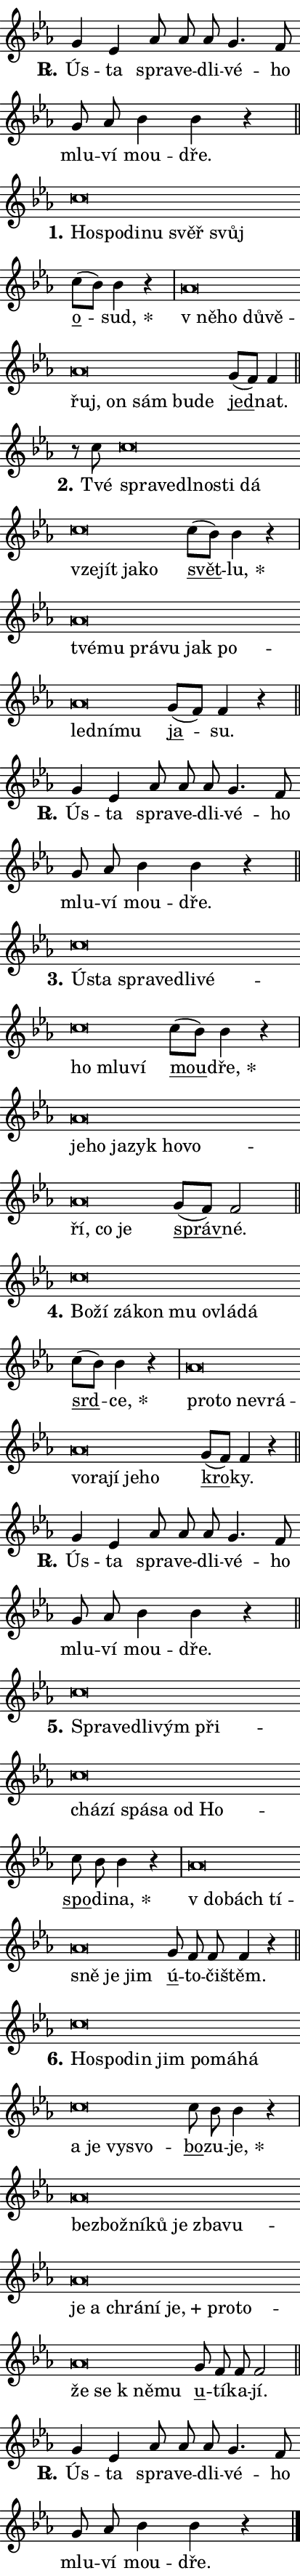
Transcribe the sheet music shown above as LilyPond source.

\version "2.22.1"
\header { tagline = "" }
\paper {
  indent = 0\cm
  top-margin = 0\cm
  right-margin = 0\cm
  bottom-margin = 0\cm
  left-margin = 0\cm
  paper-width = 7\cm
  page-breaking = #ly:one-page-breaking
  system-system-spacing.basic-distance = #11
  score-system-spacing.basic-distance = #11
  ragged-last = ##f
}


%% Author: Thomas Morley
%% https://lists.gnu.org/archive/html/lilypond-user/2020-05/msg00002.html
#(define (line-position grob)
"Returns position of @var[grob} in current system:
   @code{'start}, if at first time-step
   @code{'end}, if at last time-step
   @code{'middle} otherwise
"
  (let* ((col (ly:item-get-column grob))
         (ln (ly:grob-object col 'left-neighbor))
         (rn (ly:grob-object col 'right-neighbor))
         (col-to-check-left (if (ly:grob? ln) ln col))
         (col-to-check-right (if (ly:grob? rn) rn col))
         (break-dir-left
           (and
             (ly:grob-property col-to-check-left 'non-musical #f)
             (ly:item-break-dir col-to-check-left)))
         (break-dir-right
           (and
             (ly:grob-property col-to-check-right 'non-musical #f)
             (ly:item-break-dir col-to-check-right))))
        (cond ((eqv? 1 break-dir-left) 'start)
              ((eqv? -1 break-dir-right) 'end)
              (else 'middle))))

#(define (tranparent-at-line-position vctor)
  (lambda (grob)
  "Relying on @code{line-position} select the relevant enry from @var{vctor}.
Used to determine transparency,"
    (case (line-position grob)
      ((end) (not (vector-ref vctor 0)))
      ((middle) (not (vector-ref vctor 1)))
      ((start) (not (vector-ref vctor 2))))))

noteHeadBreakVisibility =
#(define-music-function (break-visibility)(vector?)
"Makes @code{NoteHead}s transparent relying on @var{break-visibility}"
#{
  \override NoteHead.transparent =
    #(tranparent-at-line-position break-visibility)
#})

#(define delete-ledgers-for-transparent-note-heads
  (lambda (grob)
    "Reads whether a @code{NoteHead} is transparent.
If so this @code{NoteHead} is removed from @code{'note-heads} from
@var{grob}, which is supposed to be @code{LedgerLineSpanner}.
As a result ledgers are not printed for this @code{NoteHead}"
    (let* ((nhds-array (ly:grob-object grob 'note-heads))
           (nhds-list
             (if (ly:grob-array? nhds-array)
                 (ly:grob-array->list nhds-array)
                 '()))
           ;; Relies on the transparent-property being done before
           ;; Staff.LedgerLineSpanner.after-line-breaking is executed.
           ;; This is fragile ...
           (to-keep
             (remove
               (lambda (nhd)
                 (ly:grob-property nhd 'transparent #f))
               nhds-list)))
      ;; TODO find a better method to iterate over grob-arrays, similiar
      ;; to filter/remove etc for lists
      ;; For now rebuilt from scratch
      (set! (ly:grob-object grob 'note-heads)  '())
      (for-each
        (lambda (nhd)
          (ly:pointer-group-interface::add-grob grob 'note-heads nhd))
        to-keep))))

hideNotes = {
  \noteHeadBreakVisibility #begin-of-line-visible
}
unHideNotes = {
  \noteHeadBreakVisibility #all-visible
}

% work-around for resetting accidentals
% https://lilypond.org/doc/v2.23/Documentation/notation/displaying-rhythms#unmetered-music
cadenzaMeasure = {
  \cadenzaOff
  \partial 1024 s1024
  \cadenzaOn
}

#(define-markup-command (accent layout props text) (markup?)
  "Underline accented syllable"
  (interpret-markup layout props
    #{\markup \override #'(offset . 4.3) \underline { #text }#}))

responsum = \markup \concat {
  "R" \hspace #-1.05 \path #0.1 #'((moveto 0 0.07) (lineto 0.9 0.8)) \hspace #0.05 "."
}

\layout {
    \context {
        \Staff
        \remove "Time_signature_engraver"
        \override LedgerLineSpanner.after-line-breaking = #delete-ledgers-for-transparent-note-heads
    }
    \context {
        \Voice {
            \override NoteHead.output-attributes = #'((class . "notehead"))
            \override Hairpin.height = #0.55
        }
    }
    \context {
        \Lyrics {
            \override StanzaNumber.output-attributes = #'((class . "stanzanumber"))
            \override LyricSpace.minimum-distance = #0.9
            \override LyricText.font-name = #"TeX Gyre Schola"
            \override LyricText.font-size = 1
            \override StanzaNumber.font-name = #"TeX Gyre Schola Bold"
            \override StanzaNumber.font-size = 1
        }
    }
}

% magnetic-lyrics.ily
%
%   written by
%     Jean Abou Samra <jean@abou-samra.fr>
%     Werner Lemberg <wl@gnu.org>
%
%   adapted by
%     Jiri Hon <jiri.hon@gmail.com>
%
% Version 2022-Apr-15

% https://www.mail-archive.com/lilypond-user@gnu.org/msg149350.html

#(define (Left_hyphen_pointer_engraver context)
   "Collect syllable-hyphen-syllable occurrences in lyrics and store
them in properties.  This engraver only looks to the left.  For
example, if the lyrics input is @code{foo -- bar}, it does the
following.

@itemize @bullet
@item
Set the @code{text} property of the @code{LyricHyphen} grob between
@q{foo} and @q{bar} to @code{foo}.

@item
Set the @code{left-hyphen} property of the @code{LyricText} grob with
text @q{foo} to the @code{LyricHyphen} grob between @q{foo} and
@q{bar}.
@end itemize

Use this auxiliary engraver in combination with the
@code{lyric-@/text::@/apply-@/magnetic-@/offset!} hook."
   (let ((hyphen #f)
         (text #f))
     (make-engraver
      (acknowledgers
       ((lyric-syllable-interface engraver grob source-engraver)
        (set! text grob)))
      (end-acknowledgers
       ((lyric-hyphen-interface engraver grob source-engraver)
        ;(when (not (grob::has-interface grob 'lyric-space-interface))
          (set! hyphen grob)));)
      ((stop-translation-timestep engraver)
       (when (and text hyphen)
         (ly:grob-set-object! text 'left-hyphen hyphen))
       (set! text #f)
       (set! hyphen #f)))))

#(define (lyric-text::apply-magnetic-offset! grob)
   "If the space between two syllables is less than the value in
property @code{LyricText@/.details@/.squash-threshold}, move the right
syllable to the left so that it gets concatenated with the left
syllable.

Use this function as a hook for
@code{LyricText@/.after-@/line-@/breaking} if the
@code{Left_@/hyphen_@/pointer_@/engraver} is active."
   (let ((hyphen (ly:grob-object grob 'left-hyphen #f)))
     (when hyphen
       (let ((left-text (ly:spanner-bound hyphen LEFT)))
         (when (grob::has-interface left-text 'lyric-syllable-interface)
           (let* ((common (ly:grob-common-refpoint grob left-text X))
                  (this-x-ext (ly:grob-extent grob common X))
                  (left-x-ext
                   (begin
                     ;; Trigger magnetism for left-text.
                     (ly:grob-property left-text 'after-line-breaking)
                     (ly:grob-extent left-text common X)))
                  ;; `delta` is the gap width between two syllables.
                  (delta (- (interval-start this-x-ext)
                            (interval-end left-x-ext)))
                  (details (ly:grob-property grob 'details))
                  (threshold (assoc-get 'squash-threshold details 0.2)))
             (when (< delta threshold)
               (let* (;; We have to manipulate the input text so that
                      ;; ligatures crossing syllable boundaries are not
                      ;; disabled.  For languages based on the Latin
                      ;; script this is essentially a beautification.
                      ;; However, for non-Western scripts it can be a
                      ;; necessity.
                      (lt (ly:grob-property left-text 'text))
                      (rt (ly:grob-property grob 'text))
                      (is-space (grob::has-interface hyphen 'lyric-space-interface))
                      (space (if is-space " " ""))
                      (space-markup (grob-interpret-markup grob " "))
                      (space-size (interval-length (ly:stencil-extent space-markup X)))
                      (extra-delta (if is-space space-size 0))
                      ;; Append new syllable.
                      (ltrt-space (if (and (string? lt) (string? rt))
                                (string-append lt space rt)
                                (make-concat-markup (list lt space rt))))
                      ;; Right-align `ltrt` to the right side.
                      (ltrt-space-markup (grob-interpret-markup
                               grob
                               (make-translate-markup
                                (cons (interval-length this-x-ext) 0)
                                (make-right-align-markup ltrt-space)))))
                 (begin
                   ;; Don't print `left-text`.
                   (ly:grob-set-property! left-text 'stencil #f)
                   ;; Set text and stencil (which holds all collected
                   ;; syllables so far) and shift it to the left.
                   (ly:grob-set-property! grob 'text ltrt-space)
                   (ly:grob-set-property! grob 'stencil ltrt-space-markup)
                   (ly:grob-translate-axis! grob (- (- delta extra-delta)) X))))))))))


#(define (lyric-hyphen::displace-bounds-first grob)
   ;; Make very sure this callback isn't triggered too early.
   (let ((left (ly:spanner-bound grob LEFT))
         (right (ly:spanner-bound grob RIGHT)))
     (ly:grob-property left 'after-line-breaking)
     (ly:grob-property right 'after-line-breaking)
     (ly:lyric-hyphen::print grob)))

squashThreshold = #0.4

\layout {
  \context {
    \Lyrics
    \consists #Left_hyphen_pointer_engraver
    \override LyricText.after-line-breaking =
      #lyric-text::apply-magnetic-offset!
    \override LyricHyphen.stencil = #lyric-hyphen::displace-bounds-first
    \override LyricText.details.squash-threshold = \squashThreshold
    \override LyricHyphen.minimum-distance = 0
    \override LyricHyphen.minimum-length = \squashThreshold
  }
}

squash = \override LyricText.details.squash-threshold = 9999
unSquash = \override LyricText.details.squash-threshold = \squashThreshold

left = \override LyricText.self-alignment-X = #LEFT
unLeft = \revert LyricText.self-alignment-X

starOffset = #(lambda (grob) 
                (let ((x_offset (ly:self-alignment-interface::aligned-on-x-parent grob)))
                  (if (= x_offset 0) 0 (+ x_offset 1.2))))

star = #(define-music-function (syllable)(string?)
"Append star separator at the end of a syllable"
#{
  \once \override LyricText.X-offset = #starOffset
  \lyricmode { \markup {
    #syllable
    \override #'((font-name . "TeX Gyre Schola Bold")) \hspace #0.2 \lower #0.65 \larger "*"
  } }
#})

starAccent = #(define-music-function (syllable)(string?)
"Append star separator at the end of a syllable and make accent"
#{
  \once \override LyricText.X-offset = #starOffset
  \lyricmode { \markup {
    \accent #syllable
    \override #'((font-name . "TeX Gyre Schola Bold")) \hspace #0.2 \lower #0.65 \larger "*"
  } }
#})

breath = #(define-music-function (syllable)(string?)
"Append breathing indicator at the end of a syllable"
#{
  \lyricmode { \markup { #syllable "+" } }
#})

optionalBreath = #(define-music-function (syllable)(string?)
"Append optional breathing indicator at the end of a syllable"
#{
  \lyricmode { \markup { #syllable "(+)" } }
#})


\score {
    <<
        \new Voice = "melody" { \cadenzaOn \key es \major \relative { g'4 es as8 as as \bar "" g4. f8 \bar "" g as bes4 bes r \cadenzaMeasure \bar "||" \break }
\relative { c''\breve*1/16 \hideNotes \breve*1/16 \bar "" \breve*1/16 \bar "" \breve*1/16 \bar "" \breve*1/16 \breve*1/16 \bar "" \unHideNotes \bar "" c8[( bes)] bes4 r \cadenzaMeasure \bar "|" as\breve*1/16 \hideNotes \breve*1/16 \bar "" \breve*1/16 \bar "" \breve*1/16 \bar "" \breve*1/16 \bar "" \breve*1/16 \bar "" \breve*1/16 \bar "" \breve*1/16 \breve*1/16 \bar "" \unHideNotes \bar "" g8[( f)] f4 \cadenzaMeasure \bar "||" \break }
\relative { r8 c''8 c\breve*1/16 \hideNotes \breve*1/16 \bar "" \breve*1/16 \bar "" \breve*1/16 \bar "" \breve*1/16 \bar "" \breve*1/16 \bar "" \breve*1/16 \bar "" \breve*1/16 \bar "" \breve*1/16 \breve*1/16 \bar "" \unHideNotes \bar "" c8[( bes)] bes4 r \cadenzaMeasure \bar "|" as\breve*1/16 \hideNotes \breve*1/16 \bar "" \breve*1/16 \bar "" \breve*1/16 \bar "" \breve*1/16 \bar "" \breve*1/16 \bar "" \breve*1/16 \bar "" \breve*1/16 \breve*1/16 \bar "" \unHideNotes \bar "" g8[( f)] f4 r \cadenzaMeasure \bar "||" \break }
\relative { g'4 es as8 as as \bar "" g4. f8 \bar "" g as bes4 bes r \cadenzaMeasure \bar "||" \break }
\relative { c''\breve*1/16 \hideNotes \breve*1/16 \bar "" \breve*1/16 \bar "" \breve*1/16 \bar "" \breve*1/16 \bar "" \breve*1/16 \bar "" \breve*1/16 \bar "" \breve*1/16 \breve*1/16 \bar "" \unHideNotes \bar "" c8[( bes)] bes4 r \cadenzaMeasure \bar "|" as\breve*1/16 \hideNotes \breve*1/16 \bar "" \breve*1/16 \bar "" \breve*1/16 \bar "" \breve*1/16 \bar "" \breve*1/16 \bar "" \breve*1/16 \bar "" \breve*1/16 \breve*1/16 \bar "" \unHideNotes \bar "" g8[( f)] f2 \cadenzaMeasure \bar "||" \break }
\relative { c''\breve*1/16 \hideNotes \breve*1/16 \bar "" \breve*1/16 \bar "" \breve*1/16 \bar "" \breve*1/16 \bar "" \breve*1/16 \breve*1/16 \bar "" \unHideNotes \bar "" c8[( bes)] bes4 r \cadenzaMeasure \bar "|" as\breve*1/16 \hideNotes \breve*1/16 \bar "" \breve*1/16 \bar "" \breve*1/16 \bar "" \breve*1/16 \bar "" \breve*1/16 \bar "" \breve*1/16 \bar "" \breve*1/16 \breve*1/16 \bar "" \unHideNotes \bar "" g8[( f)] f4 r \cadenzaMeasure \bar "||" \break }
\relative { g'4 es as8 as as \bar "" g4. f8 \bar "" g as bes4 bes r \cadenzaMeasure \bar "||" \break }
\relative { c''\breve*1/16 \hideNotes \breve*1/16 \bar "" \breve*1/16 \bar "" \breve*1/16 \bar "" \breve*1/16 \bar "" \breve*1/16 \bar "" \breve*1/16 \bar "" \breve*1/16 \bar "" \breve*1/16 \bar "" \breve*1/16 \breve*1/16 \bar "" \unHideNotes \bar "" c8 bes bes4 r \cadenzaMeasure \bar "|" as\breve*1/16 \hideNotes \breve*1/16 \bar "" \breve*1/16 \bar "" \breve*1/16 \bar "" \breve*1/16 \breve*1/16 \bar "" \unHideNotes \bar "" g8 f f f4 r \cadenzaMeasure \bar "||" \break }
\relative { c''\breve*1/16 \hideNotes \breve*1/16 \bar "" \breve*1/16 \bar "" \breve*1/16 \bar "" \breve*1/16 \bar "" \breve*1/16 \bar "" \breve*1/16 \bar "" \breve*1/16 \bar "" \breve*1/16 \bar "" \breve*1/16 \breve*1/16 \bar "" \unHideNotes \bar "" c8 bes bes4 r \cadenzaMeasure \bar "|" as\breve*1/16 \hideNotes \breve*1/16 \bar "" \breve*1/16 \bar "" \breve*1/16 \bar "" \breve*1/16 \bar "" \breve*1/16 \bar "" \breve*1/16 \bar "" \breve*1/16 \bar "" \breve*1/16 \bar "" \breve*1/16 \bar "" \breve*1/16 \bar "" \breve*1/16 \bar "" \breve*1/16 \bar "" \breve*1/16 \bar "" \breve*1/16 \bar "" \breve*1/16 \bar "" \breve*1/16 \breve*1/16 \bar "" \unHideNotes \bar "" g8 f f f2 \cadenzaMeasure \bar "||" \break }
\relative { g'4 es as8 as as \bar "" g4. f8 \bar "" g as bes4 bes r \cadenzaMeasure \bar "||" \break } \bar "|." }
        \new Lyrics \lyricsto "melody" { \lyricmode { \set stanza = \responsum
Ús -- ta spra -- ve -- dli -- vé -- ho mlu -- ví mou -- dře.
\set stanza = "1."
\left Ho -- \squash spo -- di -- nu svěř svůj \unLeft \unSquash \markup \accent o -- \star sud, \left "v ně" -- \squash ho dů -- vě -- řuj, on sám bu -- de \unLeft \unSquash \markup \accent jed -- nat.
\set stanza = "2."
Tvé \left spra -- \squash ve -- dl -- no -- sti dá vze -- jít ja -- ko \unLeft \unSquash \markup \accent svět -- \star lu, \left tvé -- \squash mu prá -- vu jak po -- led -- ní -- mu \unLeft \unSquash \markup \accent ja -- su.
\set stanza = \responsum
Ús -- ta spra -- ve -- dli -- vé -- ho mlu -- ví mou -- dře.
\set stanza = "3."
\left Ús -- \squash ta spra -- ve -- dli -- vé -- ho mlu -- ví \unLeft \unSquash \markup \accent mou -- \star dře, \left je -- \squash ho ja -- zyk ho -- vo -- ří, co je \unLeft \unSquash \markup \accent správ -- né.
\set stanza = "4."
\left Bo -- \squash ží zá -- kon mu ovlá -- dá \unLeft \unSquash \markup \accent srd -- \star ce, \left pro -- \squash to ne -- vrá -- vo -- ra -- jí je -- ho \unLeft \unSquash \markup \accent kro -- ky.
\set stanza = \responsum
Ús -- ta spra -- ve -- dli -- vé -- ho mlu -- ví mou -- dře.
\set stanza = "5."
\left Spra -- \squash ve -- dli -- vým při -- chá -- zí spá -- sa od Ho -- \unLeft \unSquash \markup \accent spo -- di -- \star na, \left "v do" -- \squash bách tí -- sně je jim \unLeft \unSquash \markup \accent ú -- to -- či -- štěm.
\set stanza = "6."
\left Ho -- \squash spo -- din jim po -- má -- há a je vy -- svo -- \unLeft \unSquash \markup \accent bo -- zu -- \star je, \left bez -- \squash bož -- ní -- ků je zba -- vu -- je a chrá -- ní \breath "je," pro -- to -- že se "k ně" -- mu \unLeft \unSquash \markup \accent u -- tí -- ka -- jí.
\set stanza = \responsum
Ús -- ta spra -- ve -- dli -- vé -- ho mlu -- ví mou -- dře. } }
    >>
    \layout {}
}
